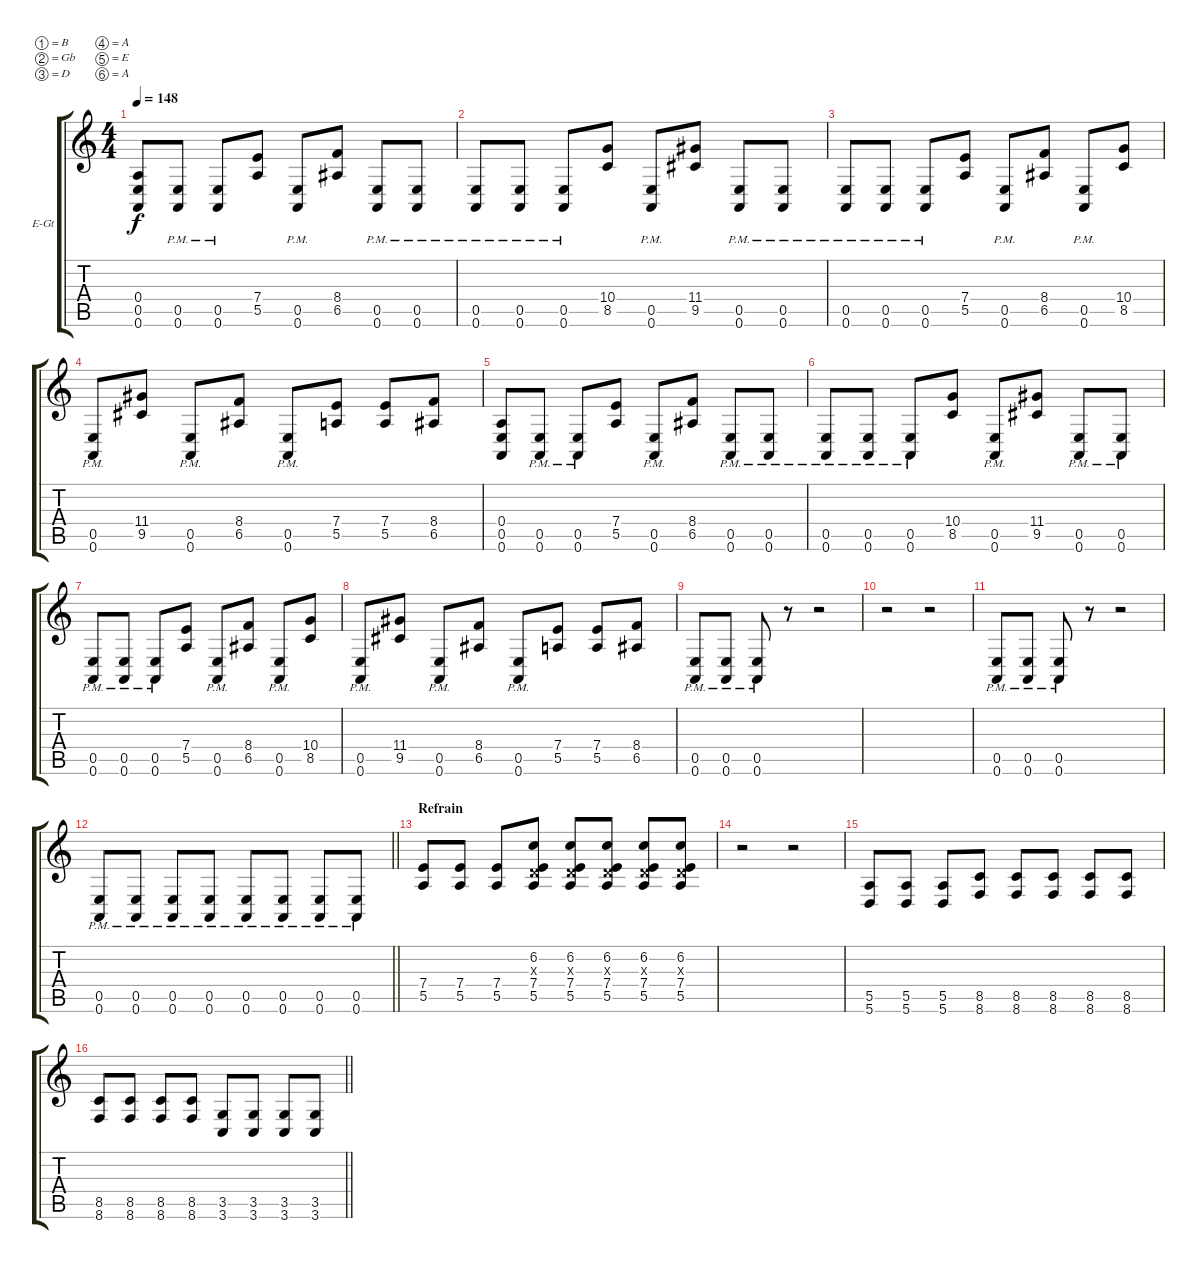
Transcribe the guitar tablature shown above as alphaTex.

\bracketExtendMode groupsimilarinstruments
\firstSystemTrackNameOrientation horizontal
\otherSystemsTrackNameOrientation horizontal
\track ("[KUHIN]" "E-Gt") {instrument distortionguitar}
\staff {score tabs}
\tuning (B3 Gb3 D3 A2 E2 A1)
\ts (4 4)
\tempo 148
\clef g2
\ks c
(0.4 0.5 0.6).8{dy f} (0.5{pm} 0.6{pm}).8 (0.5{pm} 0.6{pm}).8 (7.4 5.5).8 (0.5{pm} 0.6{pm}).8 (8.4 6.5).8 (0.5{pm} 0.6{pm}).8 (0.5{pm} 0.6{pm}).8 |
(0.5{pm} 0.6{pm}).8 (0.5{pm} 0.6{pm}).8 (0.5{pm} 0.6{pm}).8 (10.4 8.5).8 (0.5{pm} 0.6{pm}).8 (11.4 9.5).8 (0.5{pm} 0.6{pm}).8 (0.5{pm} 0.6{pm}).8 |
(0.5{pm} 0.6{pm}).8 (0.5{pm} 0.6{pm}).8 (0.5{pm} 0.6{pm}).8 (7.4 5.5).8 (0.5{pm} 0.6{pm}).8 (8.4 6.5).8 (0.5{pm} 0.6{pm}).8 (10.4 8.5).8 |
(0.5{pm} 0.6{pm}).8 (11.4 9.5).8 (0.5{pm} 0.6{pm}).8 (8.4 6.5).8 (0.5{pm} 0.6{pm}).8 (7.4 5.5).8 (7.4 5.5).8 (8.4 6.5).8 |
(0.4 0.5 0.6).8 (0.5{pm} 0.6{pm}).8 (0.5{pm} 0.6{pm}).8 (7.4 5.5).8 (0.5{pm} 0.6{pm}).8 (8.4 6.5).8 (0.5{pm} 0.6{pm}).8 (0.5{pm} 0.6{pm}).8 |
(0.5{pm} 0.6{pm}).8 (0.5{pm} 0.6{pm}).8 (0.5{pm} 0.6{pm}).8 (10.4 8.5).8 (0.5{pm} 0.6{pm}).8 (11.4 9.5).8 (0.5{pm} 0.6{pm}).8 (0.5{pm} 0.6{pm}).8 |
(0.5{pm} 0.6{pm}).8 (0.5{pm} 0.6{pm}).8 (0.5{pm} 0.6{pm}).8 (7.4 5.5).8 (0.5{pm} 0.6{pm}).8 (8.4 6.5).8 (0.5{pm} 0.6{pm}).8 (10.4 8.5).8 |
(0.5{pm} 0.6{pm}).8 (11.4 9.5).8 (0.5{pm} 0.6{pm}).8 (8.4 6.5).8 (0.5{pm} 0.6{pm}).8 (7.4 5.5).8 (7.4 5.5).8 (8.4 6.5).8 |
(0.5{pm} 0.6{pm}).8 (0.5{pm} 0.6{pm}).8 (0.5{pm} 0.6{pm}).8 r.8 r.2 |
r.2 r.2 |
(0.5{pm} 0.6{pm}).8 (0.5{pm} 0.6{pm}).8 (0.5{pm} 0.6{pm}).8 r.8 r.2 |
\barLineRight lightlight
(0.5{pm} 0.6{pm}).8 (0.5{pm} 0.6{pm}).8 (0.5{pm} 0.6{pm}).8 (0.5{pm} 0.6{pm}).8 (0.5{pm} 0.6{pm}).8 (0.5{pm} 0.6{pm}).8 (0.5{pm} 0.6{pm}).8 (0.5{pm} 0.6{pm}).8 |
\section ("" "Refrain")
(7.4 5.5).8 (7.4 5.5).8 (7.4 5.5).8 (6.2 0.3{x} 7.4 5.5).8 (6.2 0.3{x} 7.4 5.5).8 (6.2 0.3{x} 7.4 5.5).8 (6.2 0.3{x} 7.4 5.5).8 (6.2 0.3{x} 7.4 5.5).8 |
r.2 r.2 |
(5.5 5.6).8 (5.5 5.6).8 (5.5 5.6).8 (8.5 8.6).8 (8.5 8.6).8 (8.5 8.6).8 (8.5 8.6).8 (8.5 8.6).8 |
\barLineRight lightlight
(8.5 8.6).8 (8.5 8.6).8 (8.5 8.6).8 (8.5 8.6).8 (3.5 3.6).8 (3.5 3.6).8 (3.5 3.6).8 (3.5 3.6).8
